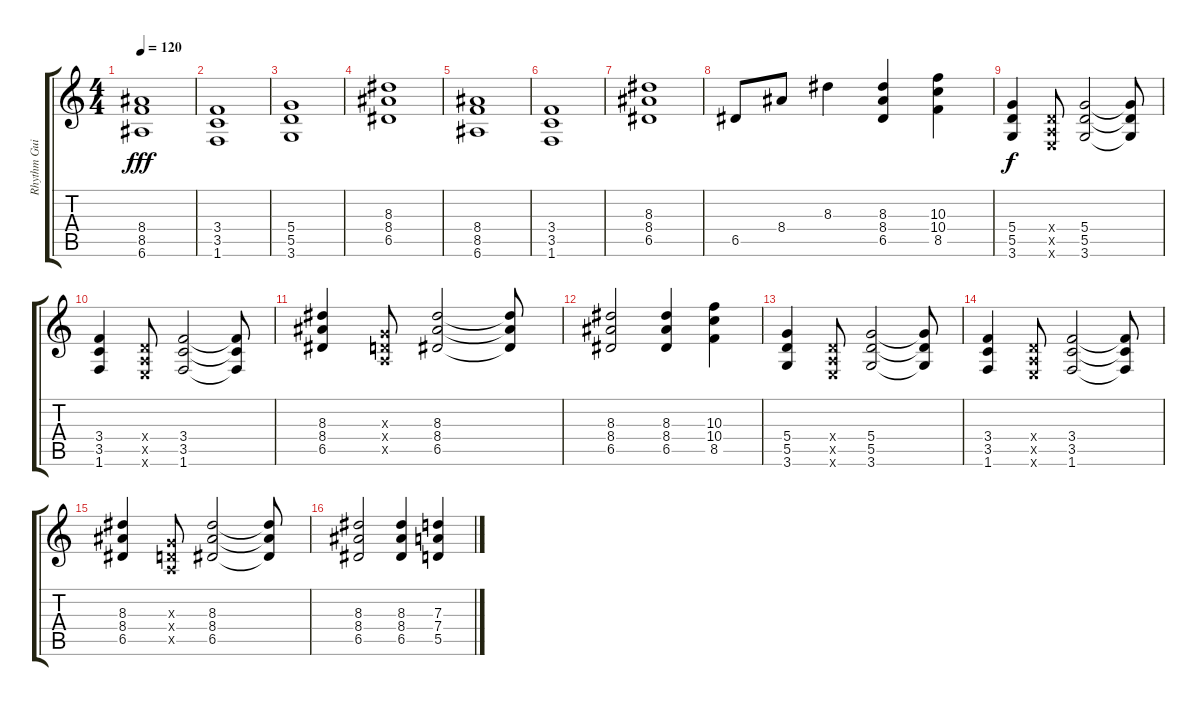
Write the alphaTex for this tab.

\track ("Rhythm Guitar" "Rhythm Gui") {instrument distortionguitar}
\staff {score tabs}
\tuning (E4 B3 G3 D3 A2 E2) {hide}
\ts (4 4)
\tempo 120
\clef g2
\ks c
(8.4 8.5 6.6).1{dy fff} |
(3.4 3.5 1.6).1 |
(5.4 5.5 3.6).1 |
(8.3 8.4 6.5).1 |
(8.4 8.5 6.6).1 |
(3.4 3.5 1.6).1 |
(8.3 8.4 6.5).1 |
6.5.8 8.4.8 8.3.4 (8.3 8.4 6.5).4 (10.3 10.4 8.5).4 |
(5.4 5.5 3.6).4{dy f} (0.4{x} 0.5{x} 0.6{x}).8 (5.4 5.5 3.6).2 (5.4{t} 5.5{t} 3.6{t}).8 |
(3.4 3.5 1.6).4 (0.4{x} 0.5{x} 0.6{x}).8 (3.4 3.5 1.6).2 (3.4{t} 3.5{t} 1.6{t}).8 |
(8.3 8.4 6.5).4 (0.3{x} 0.4{x} 0.5{x}).8 (8.3 8.4 6.5).2 (8.3{t} 8.4{t} 6.5{t}).8 |
(8.3 8.4 6.5).2 (8.3 8.4 6.5).4 (10.3 10.4 8.5).4 |
(5.4 5.5 3.6).4 (0.4{x} 0.5{x} 0.6{x}).8 (5.4 5.5 3.6).2 (5.4{t} 5.5{t} 3.6{t}).8 |
(3.4 3.5 1.6).4 (0.4{x} 0.5{x} 0.6{x}).8 (3.4 3.5 1.6).2 (3.4{t} 3.5{t} 1.6{t}).8 |
(8.3 8.4 6.5).4 (0.3{x} 0.4{x} 0.5{x}).8 (8.3 8.4 6.5).2 (8.3{t} 8.4{t} 6.5{t}).8 |
(8.3 8.4 6.5).2 (8.3 8.4 6.5).4 (7.3 7.4 5.5).4
